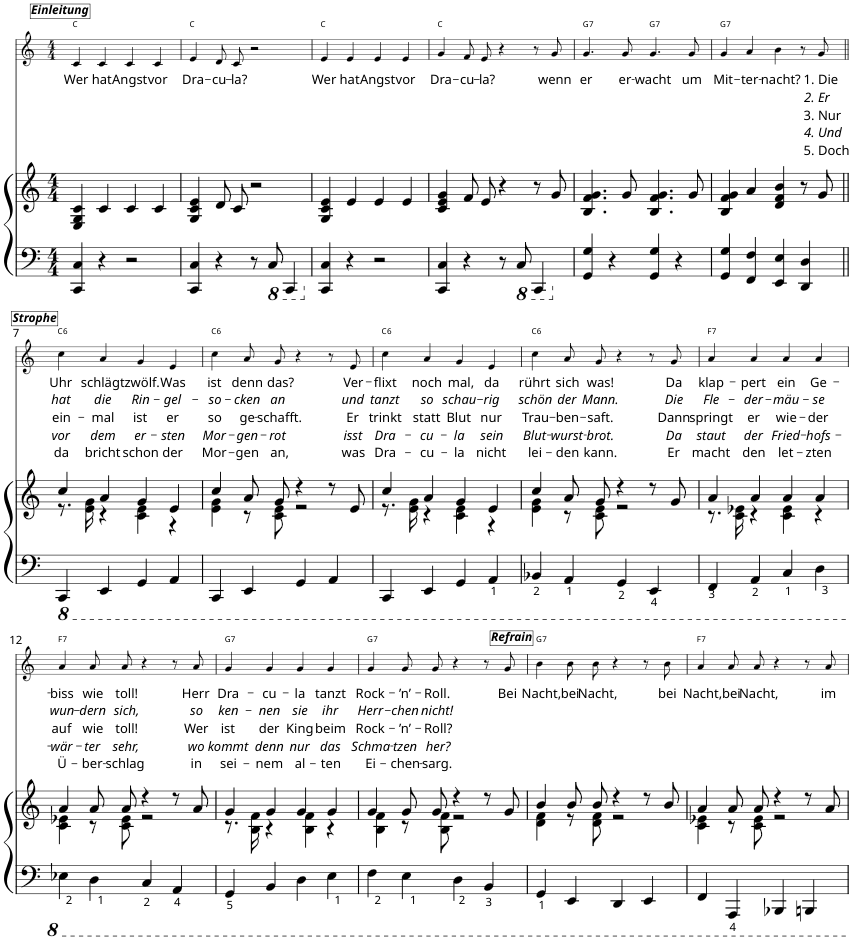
**kern	**kern	**kern	**text	**text	**text	**text	**text	**harte
*part2	*part2	*part1	*part1	*part1	*part1	*part1	*part1	*part1
*staff3	*staff2	*staff1	*staff1	*staff1	*staff1	*staff1	*staff1	*
*I"Piano	*	*I"Voice	*	*	*	*	*	*
*I'Pno	*	*	*	*	*	*	*	*
*	*	*stria5	*	*	*	*	*	*
*clefF4	*clefG2	*clefG2	*	*	*	*	*	*
*k[]	*k[]	*k[]	*	*	*	*	*	*
*M4/4	*M4/4	*M4/4	*	*	*	*	*	*
=1	=1	=1	=1	=1	=1	=1	=1	=1
!	!	!LO:TX:a:Bi:t=Einleitung	!	!	!	!	!	!
!	!	!	!LO:LY:b	!	!	!	!	!
4CC/ 4C/	4E/ 4G/ 4c/	4c/	Wer	.	.	.	.	C:maj
!	!	!	!LO:LY:b	!	!	!	!	!
4r	4c/	4c/	hat	.	.	.	.	.
!	!	!	!LO:LY:b	!	!	!	!	!
2r	4c/	4c/	Angst	.	.	.	.	.
!	!	!	!LO:LY:b	!	!	!	!	!
.	4c/	4c/	vor	.	.	.	.	.
=2	=2	=2	=2	=2	=2	=2	=2	=2
!	!	!	!LO:LY:b	!	!	!	!	!
4CC/ 4C/	4G/ 4c/ 4e/	4e/	Dra-	.	.	.	.	C:maj
!	!	!	!LO:LY:b	!	!	!	!	!
4r	8d/L	8d/L	-cu-	.	.	.	.	.
!	!	!	!LO:LY:b	!	!	!	!	!
.	8c/J	8c/J	-la?	.	.	.	.	.
8r	2r	2r	.	.	.	.	.	.
*8ba	*	*	*	*	*	*	*	*
8CC/	.	.	.	.	.	.	.	.
4CCC/	.	.	.	.	.	.	.	.
=3	=3	=3	=3	=3	=3	=3	=3	=3
*X8ba	*	*	*	*	*	*	*	*
!	!	!	!LO:LY:b	!	!	!	!	!
4CC/ 4C/	4G/ 4c/ 4e/	4e/	Wer	.	.	.	.	C:maj
!	!	!	!LO:LY:b	!	!	!	!	!
4r	4e/	4e/	hat	.	.	.	.	.
!	!	!	!LO:LY:b	!	!	!	!	!
2r	4e/	4e/	Angst	.	.	.	.	.
!	!	!	!LO:LY:b	!	!	!	!	!
.	4e/	4e/	vor	.	.	.	.	.
=4	=4	=4	=4	=4	=4	=4	=4	=4
!	!	!	!LO:LY:b	!	!	!	!	!
4CC/ 4C/	4c/ 4e/ 4g/	4g/	Dra-	.	.	.	.	C:maj
!	!	!	!LO:LY:b	!	!	!	!	!
4r	8f/L	8f/L	-cu-	.	.	.	.	.
!	!	!	!LO:LY:b	!	!	!	!	!
.	8e/J	8e/J	-la?	.	.	.	.	.
8r	4r	4r	.	.	.	.	.	.
*8ba	*	*	*	*	*	*	*	*
8CC/	.	.	.	.	.	.	.	.
4CCC/	8r	8r	.	.	.	.	.	.
!	!	!	!LO:LY:b	!	!	!	!	!
.	8g/	8g/	wenn	.	.	.	.	.
=5	=5	=5	=5	=5	=5	=5	=5	=5
*X8ba	*	*	*	*	*	*	*	*
!	!	!	!LO:LY:b	!	!	!	!	!LO:H:kt=7
4GG/ 4G/	4.B/ 4.f/ 4.g/	4.g/	er	.	.	.	.	G:7
4r	.	.	.	.	.	.	.	.
!	!	!	!LO:LY:b	!	!	!	!	!
.	8g/	8g/	er-	.	.	.	.	.
!	!	!	!LO:LY:b	!	!	!	!	!LO:H:kt=7
4GG/ 4G/	4.B/ 4.f/ 4.g/	4.g/	-wacht	.	.	.	.	G:7
4r	.	.	.	.	.	.	.	.
!	!	!	!LO:LY:b	!	!	!	!	!
.	8g/	8g/	um	.	.	.	.	.
=6	=6	=6	=6	=6	=6	=6	=6	=6
!	!	!	!LO:LY:b	!	!	!	!	!LO:H:kt=7
4GG/ 4G/	4B/ 4f/ 4g/	4g/	Mit-	.	.	.	.	G:7
!	!	!	!LO:LY:b	!	!	!	!	!
4FF/ 4F/	4a/	4a/	-ter-	.	.	.	.	.
!	!	!	!LO:LY:b	!	!	!	!	!
4EE/ 4E/	4d/ 4f/ 4b/	4b\	-nacht?	.	.	.	.	.
4DD/ 4D/	8r	8r	.	.	.	.	.	.
!	!	!	!LO:LY:b	!LO:LY:b	!LO:LY:b	!LO:LY:b	!LO:LY:b	!
.	8g/	8g/	1. Die	2. Er	3. Nur	4. Und	5. Doch	.
!!LO:LB:g=z
=7||	=7||	=7||	=7||	=7||	=7||	=7||	=7||	=7||
*	*^	*	*	*	*	*	*	*
!	!	!	!LO:TX:a:Bi:t=Strophe	!	!	!	!	!	!
!	!	!	!	!LO:LY:b	!LO:LY:b	!LO:LY:b	!LO:LY:b	!LO:LY:b	!LO:H:kt=6
4CCC/	4cc/	8.r	4cc\	Uhr	hat	ein-	vor	da	C:maj6
.	.	16e\ 16g\	.	.	.	.	.	.	.
!	!	!	!	!LO:LY:b	!LO:LY:b	!LO:LY:b	!LO:LY:b	!LO:LY:b	!
4EEE/	4a/	4r	4a/	schlägt	die	-mal	dem	bricht	.
!	!	!	!	!LO:LY:b	!LO:LY:b	!LO:LY:b	!LO:LY:b	!LO:LY:b	!
4GGG/	4g/	4c\ 4e\	4g/	zwölf.	Rin-	ist	er-	schon	.
!	!	!	!	!LO:LY:b	!LO:LY:b	!LO:LY:b	!LO:LY:b	!LO:LY:b	!
4AAA/	4e/	4r	4e/	Was	-gel-	er	-sten	der	.
=8	=8	=8	=8	=8	=8	=8	=8	=8	=8
!	!	!	!	!LO:LY:b	!LO:LY:b	!LO:LY:b	!LO:LY:b	!LO:LY:b	!LO:H:kt=6
4CCC/	4cc/	4e\ 4g\	4cc\	ist	-so-	so	Mor-	Mor-	C:maj6
!	!	!	!	!LO:LY:b	!LO:LY:b	!LO:LY:b	!LO:LY:b	!LO:LY:b	!
4EEE/	8a/L	8r	8a/L	denn	-cken	ge-	-gen-	-gen	.
!	!	!	!	!LO:LY:b	!LO:LY:b	!LO:LY:b	!LO:LY:b	!LO:LY:b	!
.	8g/J	8c\ 8e\	8g/J	das?	an	-schafft.	-rot	an,	.
4GGG/	4r	2r	4r	.	.	.	.	.	.
4AAA/	8r	.	8r	.	.	.	.	.	.
!	!	!	!	!LO:LY:b	!LO:LY:b	!LO:LY:b	!LO:LY:b	!LO:LY:b	!
.	8e/	.	8e/	Ver-	und	Er	isst	was	.
=9	=9	=9	=9	=9	=9	=9	=9	=9	=9
!	!	!	!	!LO:LY:b	!LO:LY:b	!LO:LY:b	!LO:LY:b	!LO:LY:b	!LO:H:kt=6
4CCC/	4cc/	8.r	4cc\	-flixt	tanzt	trinkt	Dra-	Dra-	C:maj6
.	.	16e\ 16g\	.	.	.	.	.	.	.
!	!	!	!	!LO:LY:b	!LO:LY:b	!LO:LY:b	!LO:LY:b	!LO:LY:b	!
4EEE/	4a/	4r	4a/	noch	so	statt	-cu-	-cu-	.
!	!	!	!	!LO:LY:b	!LO:LY:b	!LO:LY:b	!LO:LY:b	!LO:LY:b	!
4GGG/	4g/	4c\ 4e\	4g/	mal,	schau-	Blut	-la	-la	.
!	!	!	!	!LO:LY:b	!LO:LY:b	!LO:LY:b	!LO:LY:b	!LO:LY:b	!
4AAA/	4e/	4r	4e/	da	-rig	nur	sein	nicht	.
=10	=10	=10	=10	=10	=10	=10	=10	=10	=10
!	!	!	!	!LO:LY:b	!LO:LY:b	!LO:LY:b	!LO:LY:b	!LO:LY:b	!LO:H:kt=6
4BBB-X/	4cc/	4e\ 4g\	4cc\	rührt	schön	Trau-	Blut-	lei-	C:maj6
!	!	!	!	!LO:LY:b	!LO:LY:b	!LO:LY:b	!LO:LY:b	!LO:LY:b	!
4AAA/	8a/L	8r	8a/L	sich	der	-ben-	-wurst-	-den	.
!	!	!	!	!LO:LY:b	!LO:LY:b	!LO:LY:b	!LO:LY:b	!LO:LY:b	!
.	8g/J	8c\ 8e\	8g/J	was!	Mann.	-saft.	-brot.	kann.	.
4GGG/	4r	2r	4r	.	.	.	.	.	.
4EEE/	8r	.	8r	.	.	.	.	.	.
!	!	!	!	!LO:LY:b	!LO:LY:b	!LO:LY:b	!LO:LY:b	!LO:LY:b	!
.	8g/	.	8g/	Da	Die	Dann	Da	Er	.
=11	=11	=11	=11	=11	=11	=11	=11	=11	=11
!	!	!	!	!LO:LY:b	!LO:LY:b	!LO:LY:b	!LO:LY:b	!LO:LY:b	!LO:H:kt=7
4FFF/	4a/	8.r	4a/	klap-	Fle-	springt	staut	macht	F:7
.	.	16c\ 16e-X\	.	.	.	.	.	.	.
!	!	!	!	!LO:LY:b	!LO:LY:b	!LO:LY:b	!LO:LY:b	!LO:LY:b	!
4AAA/	4a/	4r	4a/	-pert	-der-	er	der	den	.
!	!	!	!	!LO:LY:b	!LO:LY:b	!LO:LY:b	!LO:LY:b	!LO:LY:b	!
4CC/	4a/	4c\ 4e-\	4a/	ein	-mäu-	wie-	Fried-	let-	.
!	!	!	!	!LO:LY:b	!LO:LY:b	!LO:LY:b	!LO:LY:b	!LO:LY:b	!
4DD\	4a/	4r	4a/	Ge-	-se	-der	-hofs-	-zten	.
!!LO:LB:g=z
=12	=12	=12	=12	=12	=12	=12	=12	=12	=12
!	!	!	!	!LO:LY:b	!LO:LY:b	!LO:LY:b	!LO:LY:b	!LO:LY:b	!LO:H:kt=7
4EE-X\	4a/	4c\ 4e-X\	4a/	-biss	wun-	auf	-wär-	Ü-	F:7
!	!	!	!	!LO:LY:b	!LO:LY:b	!LO:LY:b	!LO:LY:b	!LO:LY:b	!
4DD\	8a/L	8r	8a/L	wie	-dern	wie	-ter	-ber-	.
!	!	!	!	!LO:LY:b	!LO:LY:b	!LO:LY:b	!LO:LY:b	!LO:LY:b	!
.	8a/J	8c\ 8e-\	8a/J	toll!	sich,	toll!	sehr,	-schlag	.
4CC/	4r	2r	4r	.	.	.	.	.	.
4AAA/	8r	.	8r	.	.	.	.	.	.
!	!	!	!	!LO:LY:b	!LO:LY:b	!LO:LY:b	!LO:LY:b	!LO:LY:b	!
.	8a/	.	8a/	Herr	so	Wer	wo	in	.
=13	=13	=13	=13	=13	=13	=13	=13	=13	=13
!	!	!	!	!LO:LY:b	!LO:LY:b	!LO:LY:b	!LO:LY:b	!LO:LY:b	!LO:H:kt=7
4GGG/	4g/	8.r	4g/	Dra-	ken-	ist	kommt	sei-	G:7
.	.	16B\ 16f\	.	.	.	.	.	.	.
!	!	!	!	!LO:LY:b	!LO:LY:b	!LO:LY:b	!LO:LY:b	!LO:LY:b	!
4BBB/	4g/	4r	4g/	-cu-	-nen	der	denn	-nem	.
!	!	!	!	!LO:LY:b	!LO:LY:b	!LO:LY:b	!LO:LY:b	!LO:LY:b	!
4DD\	4g/	4B\ 4f\	4g/	-la	sie	King	nur	al-	.
!	!	!	!	!LO:LY:b	!LO:LY:b	!LO:LY:b	!LO:LY:b	!LO:LY:b	!
4EE\	4g/	4r	4g/	tanzt	ihr	beim	das	-ten	.
=14	=14	=14	=14	=14	=14	=14	=14	=14	=14
!	!	!	!	!LO:LY:b	!LO:LY:b	!LO:LY:b	!LO:LY:b	!LO:LY:b	!LO:H:kt=7
4FF\	4g/	4B\ 4f\	4g/	Rock-	Herr-	Rock-	Schma-	Ei-	G:7
!	!	!	!	!LO:LY:b	!LO:LY:b	!LO:LY:b	!LO:LY:b	!LO:LY:b	!
4EE\	8g/L	8r	8g/L	-’n’-	-chen	-’n’-	-tzen	-chen-	.
!	!	!	!	!LO:LY:b	!LO:LY:b	!LO:LY:b	!LO:LY:b	!LO:LY:b	!
.	8g/J	8B\ 8f\	8g/J	-Roll.	nicht!	-Roll?	her?	-sarg.	.
4DD\	4r	2r	4r	.	.	.	.	.	.
4BBB/	8r	.	8r	.	.	.	.	.	.
!	!	!	!	!LO:LY:b	!	!	!	!	!
.	8g/	.	8g/	Bei	.	.	.	.	.
=15	=15	=15	=15	=15	=15	=15	=15	=15	=15
!	!	!	!LO:TX:a:Bi:t=Refrain	!	!	!	!	!	!
!	!	!	!	!LO:LY:b	!	!	!	!	!LO:H:kt=7
4GGG/	4b/	4d\ 4f\	4b\	Nacht,	.	.	.	.	G:7
!	!	!	!	!LO:LY:b	!	!	!	!	!
4EEE/	8b/L	8r	8b\L	bei	.	.	.	.	.
!	!	!	!	!LO:LY:b	!	!	!	!	!
.	8b/J	8d\ 8f\	8b\J	Nacht,	.	.	.	.	.
4DDD/	4r	2r	4r	.	.	.	.	.	.
4EEE/	8r	.	8r	.	.	.	.	.	.
!	!	!	!	!LO:LY:b	!	!	!	!	!
.	8b/	.	8b\	bei	.	.	.	.	.
=16	=16	=16	=16	=16	=16	=16	=16	=16	=16
!	!	!	!	!LO:LY:b	!	!	!	!	!LO:H:kt=7
4FFF/	4a/	4c\ 4e-X\	4a/	Nacht,	.	.	.	.	F:7
!	!	!	!	!LO:LY:b	!	!	!	!	!
4AAAA/	8a/L	8r	8a/L	bei	.	.	.	.	.
!	!	!	!	!LO:LY:b	!	!	!	!	!
.	8a/J	8c\ 8e-\	8a/J	Nacht,	.	.	.	.	.
4BBBB-X/	4r	2r	4r	.	.	.	.	.	.
4BBBBn/	8r	.	8r	.	.	.	.	.	.
!	!	!	!	!LO:LY:b	!	!	!	!	!
.	8a/	.	8a/	im	.	.	.	.	.
*	*v	*v	*	*	*	*	*	*	*
=	=	=	=	=	=	=	=	=
*-	*-	*-	*-	*-	*-	*-	*-	*-
